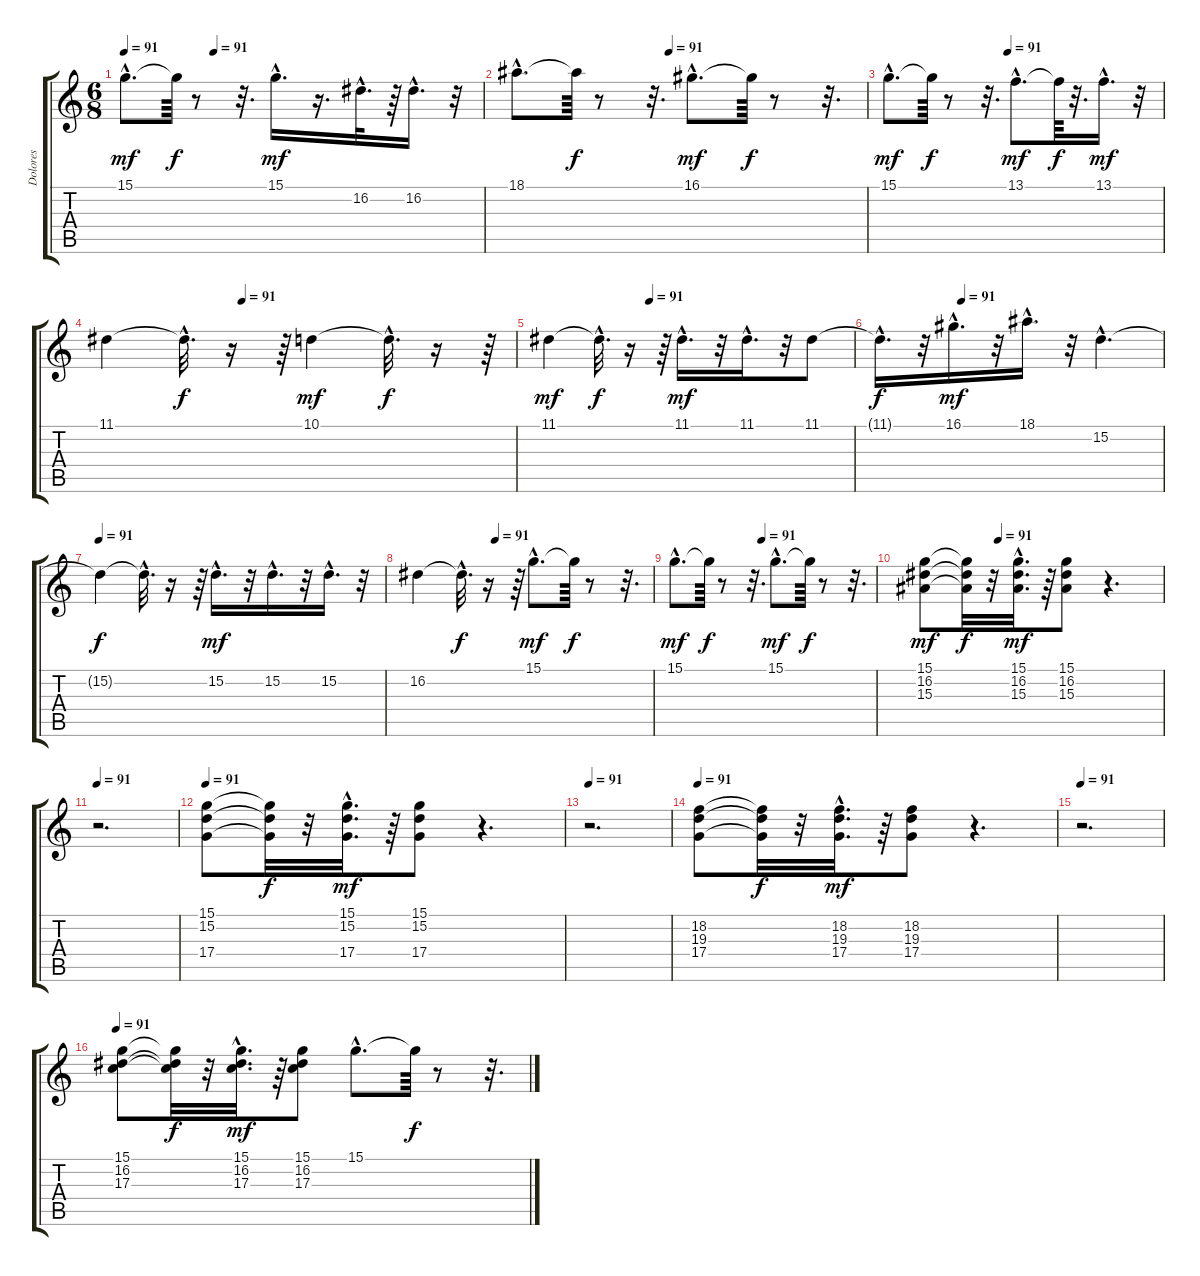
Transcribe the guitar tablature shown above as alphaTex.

\track ("Dolores" "Dolores") {instrument panflute}
\staff {score tabs}
\tuning (E4 B3 G3 D3 A2 E2) {hide}
\ts (6 8)
\tempo 91
\tempo (91 0.25)
\clef g2
\ks c
15.1{hac}.8{d dy mf} 15.1{t}.64{dy f} r.8 r.32{d} 15.1{hac}.16{d dy mf} r.16{d} 16.2{hac}.32{d} r.64 16.2{hac}.16{d} r.32 |
\tempo (91 0.4375)
18.1{hac}.8{d} 18.1{t}.64{dy f} r.8 r.32{d} 16.1{hac}.8{d dy mf} 16.1{t}.64{dy f} r.8 r.32{d} |
\tempo (91 0.4375)
15.1{hac}.8{d dy mf} 15.1{t}.64{dy f} r.8 r.32{d} 13.1{hac}.8{d dy mf} 13.1{t}.64{dy f} r.32{d} 13.1{hac}.16{d dy mf} r.32 |
\tempo (91 0.3333333333333333)
11.1.4 11.1{hac t}.32{d dy f} r.16 r.64 10.1.4{dy mf} 10.1{hac t}.32{d dy f} r.16 r.64 |
\tempo (91 0.3333333333333333)
11.1.4{dy mf} 11.1{hac t}.32{d dy f} r.16 r.64 11.1{hac}.16{d dy mf} r.32 11.1{hac}.16{d} r.32 11.1.8 |
\tempo (91 0.2916666666666667)
11.1{hac t}.16{d dy f} r.32 16.1{hac}.16{d dy mf} r.32 18.1{hac}.16{d} r.32 15.2{hac}.4{d} |
\tempo 91
15.2{t}.4{dy f} 15.2{hac t}.32{d} r.16 r.64 15.2{hac}.16{d dy mf} r.32 15.2{hac}.16{d} r.32 15.2{hac}.16{d} r.32 |
\tempo (91 0.3333333333333333)
16.2.4 16.2{hac t}.32{d dy f} r.16 r.64 15.1{hac}.8{d dy mf} 15.1{t}.64{dy f} r.8 r.32{d} |
\tempo (91 0.4375)
15.1{hac}.8{d dy mf} 15.1{t}.64{dy f} r.8 r.32{d} 15.1{hac}.8{d dy mf} 15.1{t}.64{dy f} r.8 r.32{d} |
\tempo (91 0.3125)
(15.1 16.2 15.3).8{dy mf} (15.1{t} 16.2{t} 15.3{t}).32{dy f} r.32 (15.1{hac} 16.2{hac} 15.3{hac}).32{d dy mf} r.64 (15.1 16.2 15.3).8 r.4{d} |
\tempo 91
r.2{d} |
\tempo 91
(15.1 15.2 17.4).8 (15.1{t} 15.2{t} 17.4{t}).32{dy f} r.32 (15.1{hac} 15.2{hac} 17.4{hac}).32{d dy mf} r.64 (15.1 15.2 17.4).8 r.4{d} |
\tempo 91
r.2{d} |
\tempo 91
(18.2 19.3 17.4).8 (18.2{t} 19.3{t} 17.4{t}).32{dy f} r.32 (18.2{hac} 19.3{hac} 17.4{hac}).32{d dy mf} r.64 (18.2 19.3 17.4).8 r.4{d} |
\tempo 91
r.2{d} |
\tempo 91
(15.1 16.2 17.3).8 (15.1{t} 16.2{t} 17.3{t}).32{dy f} r.32 (15.1{hac} 16.2{hac} 17.3{hac}).32{d dy mf} r.64 (15.1 16.2 17.3).8 15.1{hac}.8{d} 15.1{t}.64{dy f} r.8 r.32{d}
